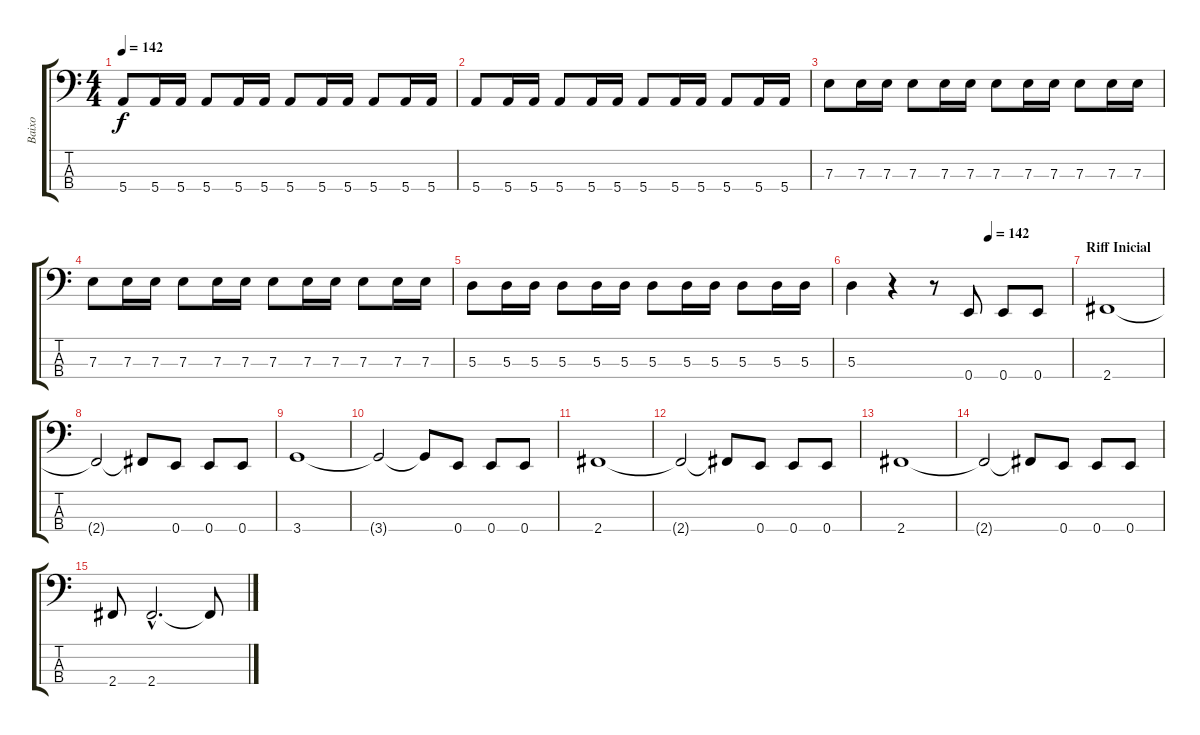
\track ("Baixo" "Baixo") {instrument electricbasspick}
\staff {score tabs}
\tuning (G2 D2 A1 E1) {hide}
\ts (4 4)
\tempo 142
\clef f4
\ks c
5.4.8{dy f} 5.4.16 5.4.16 5.4.8 5.4.16 5.4.16 5.4.8 5.4.16 5.4.16 5.4.8 5.4.16 5.4.16 |
5.4.8 5.4.16 5.4.16 5.4.8 5.4.16 5.4.16 5.4.8 5.4.16 5.4.16 5.4.8 5.4.16 5.4.16 |
7.3.8 7.3.16 7.3.16 7.3.8 7.3.16 7.3.16 7.3.8 7.3.16 7.3.16 7.3.8 7.3.16 7.3.16 |
7.3.8 7.3.16 7.3.16 7.3.8 7.3.16 7.3.16 7.3.8 7.3.16 7.3.16 7.3.8 7.3.16 7.3.16 |
5.3.8 5.3.16 5.3.16 5.3.8 5.3.16 5.3.16 5.3.8 5.3.16 5.3.16 5.3.8 5.3.16 5.3.16 |
\tempo (142 0.625)
5.3.4 r.4 r.8 0.4.8 0.4.8 0.4.8 |
\section ("" "Riff Inicial")
2.4.1 |
2.4{t}.2 2.4{t}.8 0.4.8 0.4.8 0.4.8 |
3.4.1 |
3.4{t}.2 3.4{t}.8 0.4.8 0.4.8 0.4.8 |
2.4.1 |
2.4{t}.2 2.4{t}.8 0.4.8 0.4.8 0.4.8 |
2.4.1 |
2.4{t}.2 2.4{t}.8 0.4.8 0.4.8 0.4.8 |
2.4.8 2.4{hac}.2{d} 2.4{t}.8
